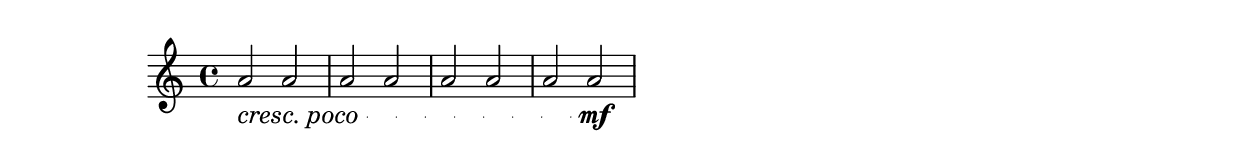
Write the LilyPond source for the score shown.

%% DO NOT EDIT this file manually; it is automatically
%% generated from LSR http://lsr.dsi.unimi.it
%% Make any changes in LSR itself, or in Documentation/snippets/new/ ,
%% and then run scripts/auxiliar/makelsr.py
%%
%% This file is in the public domain.
\version "2.17.6"

\header {
  lsrtags = "expressive-marks, tweaks-and-overrides"

  texidoc = "
The text used for crescendos and decrescendos can be changed by
modifying the context properties @code{crescendoText} and
@code{decrescendoText}.

The style of the spanner line can be changed by modifying the
@code{'style} property of @code{DynamicTextSpanner}.  The default value
is @code{'dashed-line}, and other possible values include @code{'line},
@code{'dotted-line} and @code{'none}.

"
  doctitle = "Changing text and spanner styles for text dynamics"
} % begin verbatim


\relative c'' {
  \set crescendoText = \markup { \italic { cresc. poco } }
  \set crescendoSpanner = #'text
  \override DynamicTextSpanner.style = #'dotted-line
  a2\< a
  a2 a
  a2 a
  a2 a\mf
}
